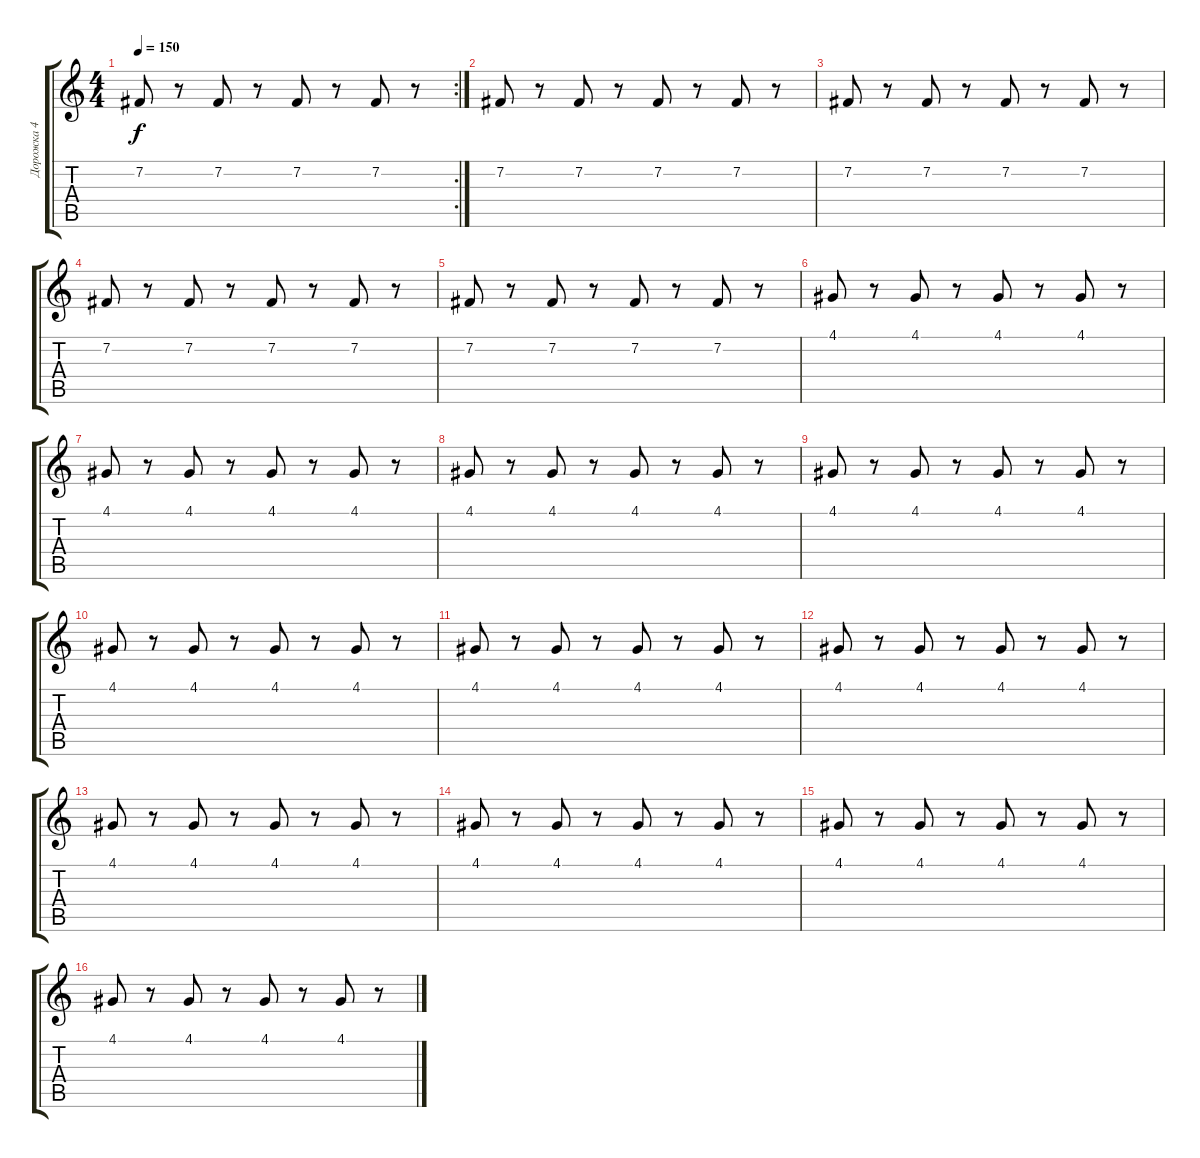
\track ("Дорожка 4" "Дорожка 4") {instrument stringensemble1}
\staff {score tabs}
\tuning (E4 B3 G3 D3 A2 E2) {hide}
\rc 2
\ts (4 4)
\tempo 150
\clef g2
\ks c
7.2.8{dy f} r.8 7.2.8 r.8 7.2.8 r.8 7.2.8 r.8 |
7.2.8 r.8 7.2.8 r.8 7.2.8 r.8 7.2.8 r.8 |
7.2.8 r.8 7.2.8 r.8 7.2.8 r.8 7.2.8 r.8 |
7.2.8 r.8 7.2.8 r.8 7.2.8 r.8 7.2.8 r.8 |
7.2.8 r.8 7.2.8 r.8 7.2.8 r.8 7.2.8 r.8 |
4.1.8 r.8 4.1.8 r.8 4.1.8 r.8 4.1.8 r.8 |
4.1.8 r.8 4.1.8 r.8 4.1.8 r.8 4.1.8 r.8 |
4.1.8 r.8 4.1.8 r.8 4.1.8 r.8 4.1.8 r.8 |
4.1.8 r.8 4.1.8 r.8 4.1.8 r.8 4.1.8 r.8 |
4.1.8 r.8 4.1.8 r.8 4.1.8 r.8 4.1.8 r.8 |
4.1.8 r.8 4.1.8 r.8 4.1.8 r.8 4.1.8 r.8 |
4.1.8 r.8 4.1.8 r.8 4.1.8 r.8 4.1.8 r.8 |
4.1.8 r.8 4.1.8 r.8 4.1.8 r.8 4.1.8 r.8 |
4.1.8 r.8 4.1.8 r.8 4.1.8 r.8 4.1.8 r.8 |
4.1.8 r.8 4.1.8 r.8 4.1.8 r.8 4.1.8 r.8 |
4.1.8 r.8 4.1.8 r.8 4.1.8 r.8 4.1.8 r.8
